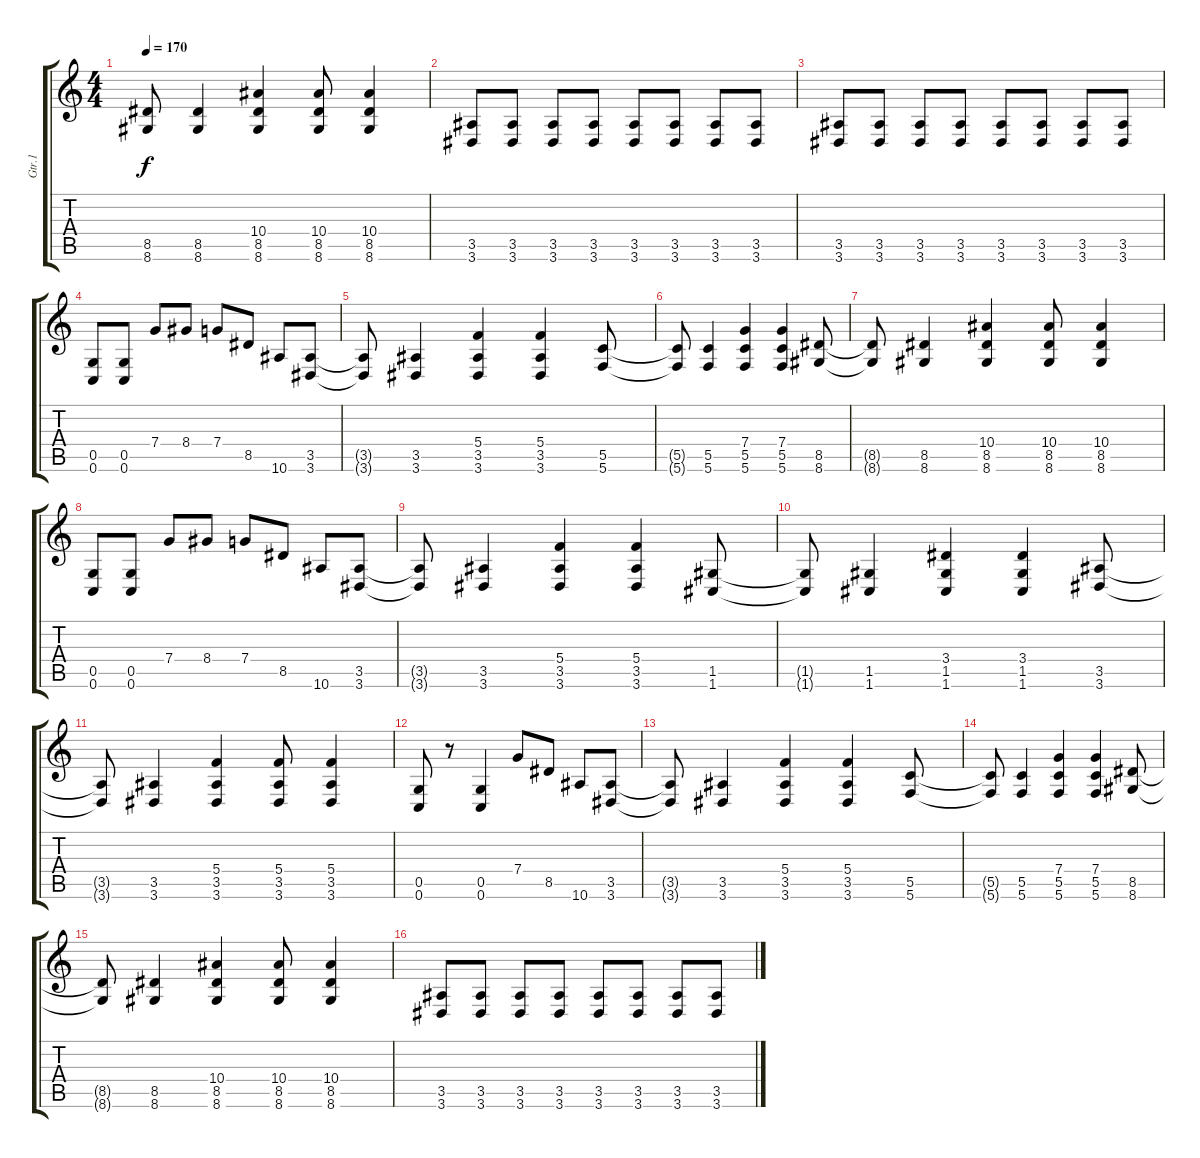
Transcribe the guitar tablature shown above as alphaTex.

\track ("Gtr.1" "Gtr.1") {instrument distortionguitar}
\staff {score tabs}
\tuning (D4 A3 F3 C3 G2 C2) {hide}
\ts (4 4)
\tempo 170
\clef g2
\ks c
(8.5{t} 8.6{t}).8{dy f} (8.5 8.6).4 (10.4 8.5 8.6).4 (10.4 8.5 8.6).8 (10.4 8.5 8.6).4 |
(3.5 3.6).8 (3.5 3.6).8 (3.5 3.6).8 (3.5 3.6).8 (3.5 3.6).8 (3.5 3.6).8 (3.5 3.6).8 (3.5 3.6).8 |
(3.5 3.6).8 (3.5 3.6).8 (3.5 3.6).8 (3.5 3.6).8 (3.5 3.6).8 (3.5 3.6).8 (3.5 3.6).8 (3.5 3.6).8 |
(0.5 0.6).8 (0.5 0.6).8 7.4.8 8.4.8 7.4.8 8.5.8 10.6.8 (3.5 3.6).8 |
(3.5{t} 3.6{t}).8 (3.5 3.6).4 (5.4 3.5 3.6).4 (5.4 3.5 3.6).4 (5.5 5.6).8 |
(5.5{t} 5.6{t}).8 (5.5 5.6).4 (7.4 5.5 5.6).4 (7.4 5.5 5.6).4 (8.5 8.6).8 |
(8.5{t} 8.6{t}).8 (8.5 8.6).4 (10.4 8.5 8.6).4 (10.4 8.5 8.6).8 (10.4 8.5 8.6).4 |
(0.5 0.6).8 (0.5 0.6).8 7.4.8 8.4.8 7.4.8 8.5.8 10.6.8 (3.5 3.6).8 |
(3.5{t} 3.6{t}).8 (3.5 3.6).4 (5.4 3.5 3.6).4 (5.4 3.5 3.6).4 (1.5 1.6).8 |
(1.5{t} 1.6{t}).8 (1.5 1.6).4 (3.4 1.5 1.6).4 (3.4 1.5 1.6).4 (3.5 3.6).8 |
(3.5{t} 3.6{t}).8 (3.5 3.6).4 (5.4 3.5 3.6).4 (5.4 3.5 3.6).8 (5.4 3.5 3.6).4 |
(0.5 0.6).8 r.8 (0.5 0.6).4 7.4.8 8.5.8 10.6.8 (3.5 3.6).8 |
(3.5{t} 3.6{t}).8 (3.5 3.6).4 (5.4 3.5 3.6).4 (5.4 3.5 3.6).4 (5.5 5.6).8 |
(5.5{t} 5.6{t}).8 (5.5 5.6).4 (7.4 5.5 5.6).4 (7.4 5.5 5.6).4 (8.5 8.6).8 |
(8.5{t} 8.6{t}).8 (8.5 8.6).4 (10.4 8.5 8.6).4 (10.4 8.5 8.6).8 (10.4 8.5 8.6).4 |
(3.5 3.6).8 (3.5 3.6).8 (3.5 3.6).8 (3.5 3.6).8 (3.5 3.6).8 (3.5 3.6).8 (3.5 3.6).8 (3.5 3.6).8
